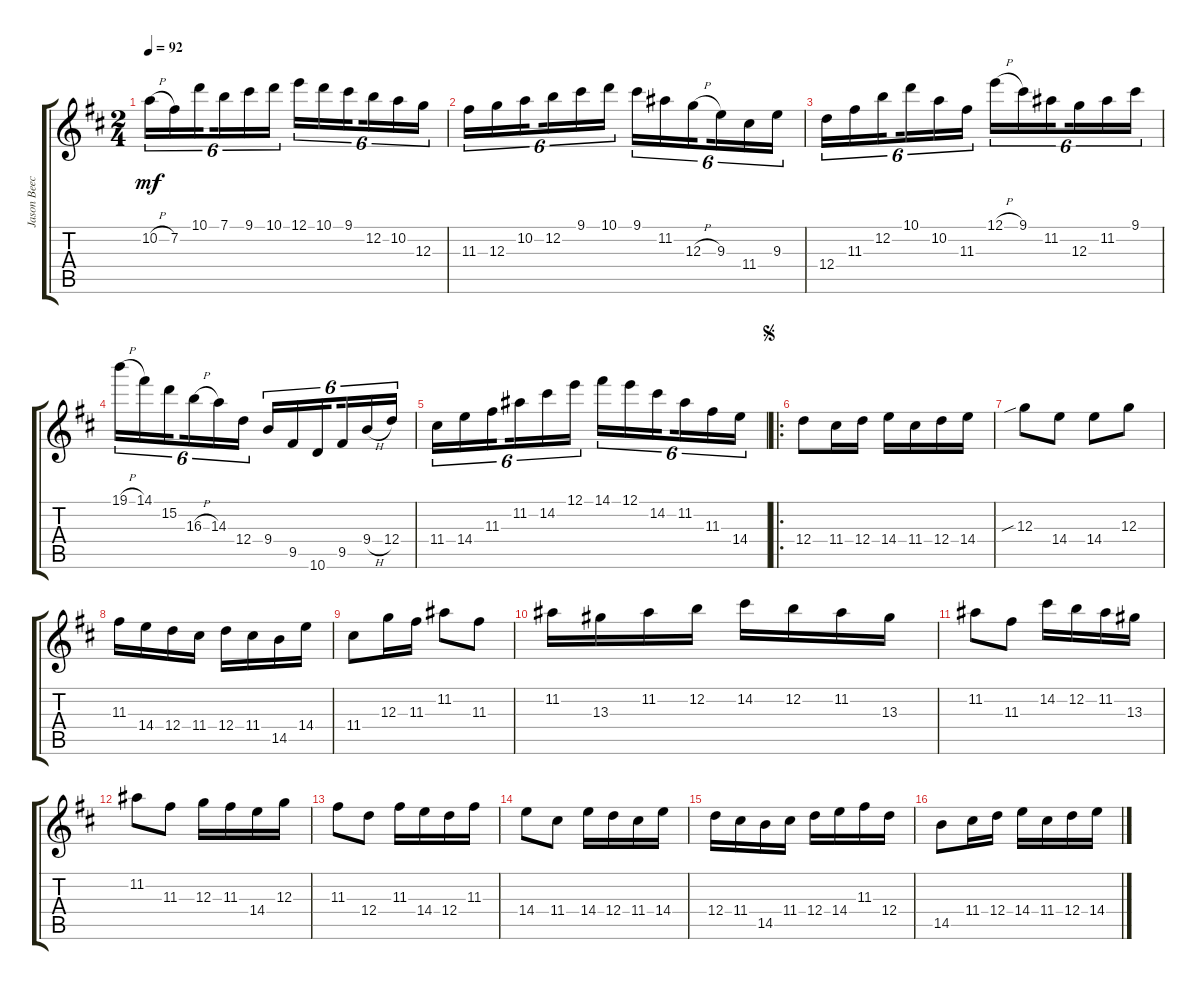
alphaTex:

\track ("Jason Beecker Lead 2" "Jason Beec") {instrument distortionguitar}
\staff {score tabs}
\tuning (E4 B3 G3 D3 A2 E2) {hide}
\ts (2 4)
\tempo 92
\clef g2
\ks d
10.2{h}.16{tu (6 4) dy mf} 7.2.16{tu (6 4)} 10.1.16{tu (6 4) beam splitsecondary} 7.1.16{tu (6 4)} 9.1.16{tu (6 4)} 10.1.16{tu (6 4)} 12.1.16{tu (6 4)} 10.1.16{tu (6 4)} 9.1.16{tu (6 4) beam splitsecondary} 12.2.16{tu (6 4)} 10.2.16{tu (6 4)} 12.3.16{tu (6 4)} |
11.3.16{tu (6 4)} 12.3.16{tu (6 4)} 10.2.16{tu (6 4) beam splitsecondary} 12.2.16{tu (6 4)} 9.1.16{tu (6 4)} 10.1.16{tu (6 4)} 9.1.16{tu (6 4)} 11.2.16{tu (6 4)} 12.3{h}.16{tu (6 4) beam splitsecondary} 9.3.16{tu (6 4)} 11.4.16{tu (6 4)} 9.3.16{tu (6 4)} |
12.4.16{tu (6 4)} 11.3.16{tu (6 4)} 12.2.16{tu (6 4) beam splitsecondary} 10.1.16{tu (6 4)} 10.2.16{tu (6 4)} 11.3.16{tu (6 4)} 12.1{h}.16{tu (6 4)} 9.1.16{tu (6 4)} 11.2.16{tu (6 4) beam splitsecondary} 12.3.16{tu (6 4)} 11.2.16{tu (6 4)} 9.1.16{tu (6 4)} |
19.1{h}.16{tu (6 4)} 14.1.16{tu (6 4)} 15.2.16{tu (6 4) beam splitsecondary} 16.3{h}.16{tu (6 4)} 14.3.16{tu (6 4)} 12.4.16{tu (6 4)} 9.4.16{tu (6 4)} 9.5.16{tu (6 4)} 10.6.16{tu (6 4) beam splitsecondary} 9.5.16{tu (6 4)} 9.4{h}.16{tu (6 4)} 12.4.16{tu (6 4)} |
11.4.16{tu (6 4)} 14.4.16{tu (6 4)} 11.3.16{tu (6 4) beam splitsecondary} 11.2.16{tu (6 4)} 14.2.16{tu (6 4)} 12.1.16{tu (6 4)} 14.1.16{tu (6 4)} 12.1.16{tu (6 4)} 14.2.16{tu (6 4) beam splitsecondary} 11.2.16{tu (6 4)} 11.3.16{tu (6 4)} 14.4.16{tu (6 4)} |
\ro
\jump segno
12.4.8 11.4.16 12.4.16 14.4.16 11.4.16 12.4.16 14.4.16 |
12.3{sib}.8 14.4.8 14.4.8 12.3.8 |
11.3.16 14.4.16 12.4.16 11.4.16 12.4.16 11.4.16 14.5.16 14.4.16 |
11.4.8 12.3.16 11.3.16 11.2.8 11.3.8 |
11.2.16 13.3.16 11.2.16 12.2.16 14.2.16 12.2.16 11.2.16 13.3.16 |
11.2.8 11.3.8 14.2.16 12.2.16 11.2.16 13.3.16 |
11.2.8 11.3.8 12.3.16 11.3.16 14.4.16 12.3.16 |
11.3.8 12.4.8 11.3.16 14.4.16 12.4.16 11.3.16 |
14.4.8 11.4.8 14.4.16 12.4.16 11.4.16 14.4.16 |
12.4.16 11.4.16 14.5.16 11.4.16 12.4.16 14.4.16 11.3.16 12.4.16 |
14.5.8 11.4.16 12.4.16 14.4.16 11.4.16 12.4.16 14.4.16
